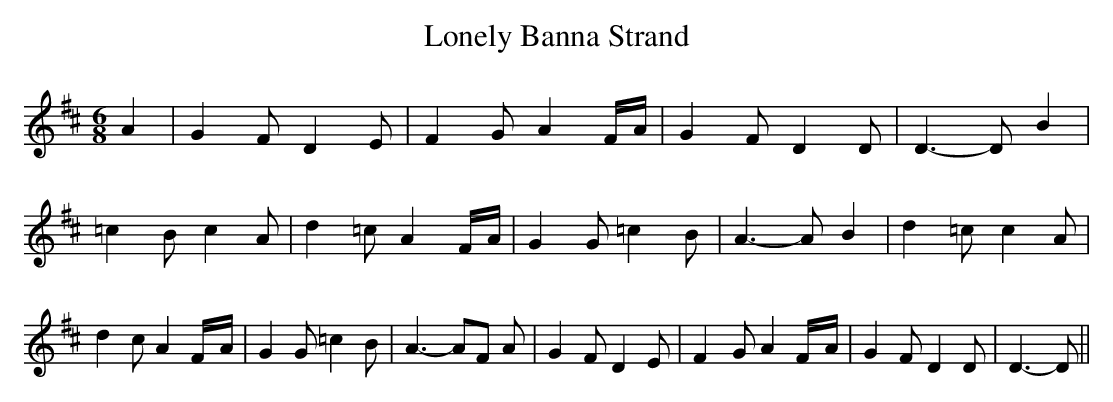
X:1
T:Lonely Banna Strand
M:6/8
L:1/4
K:D
 A| G F/2 D E/2| F G/2 A-F/4-A/4| G F/2 D D/2| D3/2- D/2 B| =c B/2 c A/2|\
 d =c/2 A-F/4-A/4| G G/2 =c B/2| A3/2- A/2 B| d =c/2 c A/2| d c/2 AF/4-A/4|\
 G G/2 =c B/2| A3/2- A/2F/2 A/2| G F/2 D E/2| F- G/2 AF/4-A/4| G F/2 D D/2|\
 D3/2- D/2||
